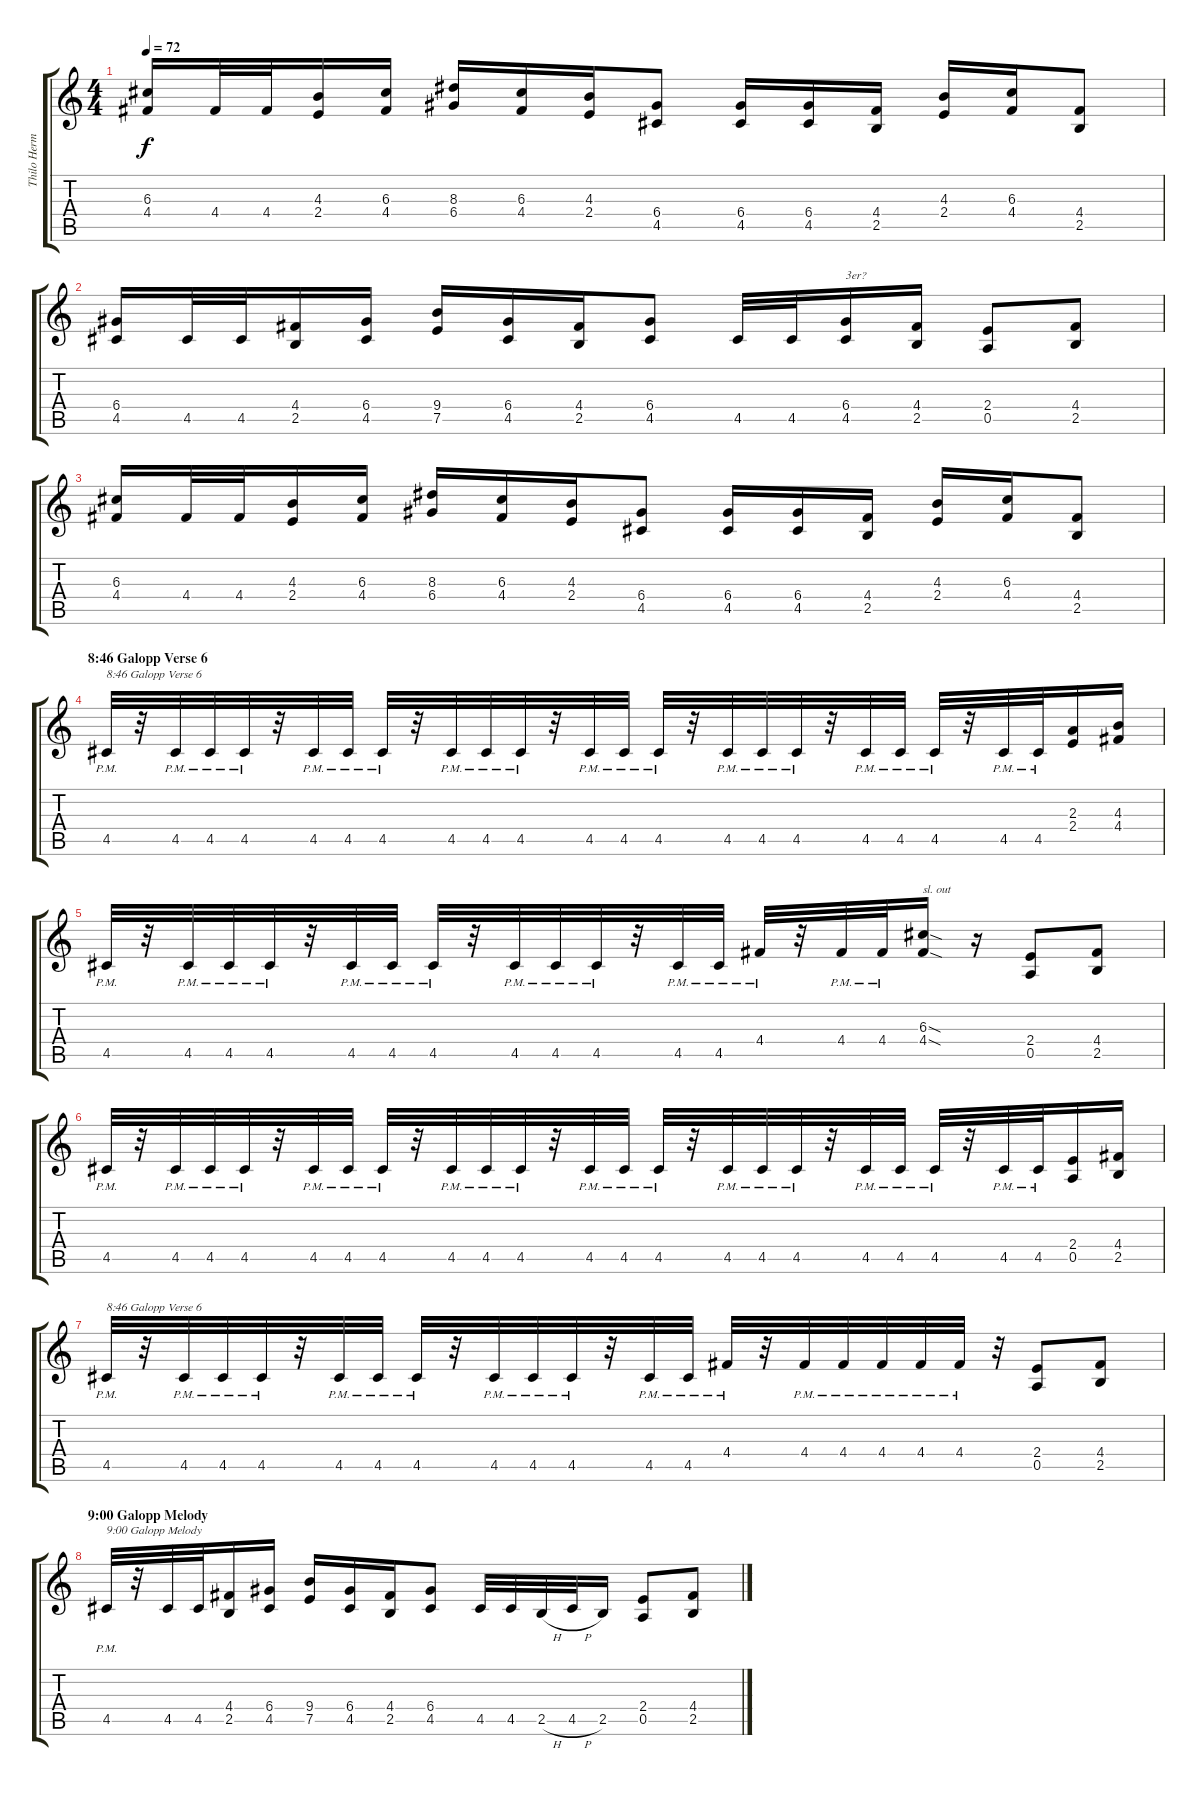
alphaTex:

\track ("Thilo Hermann (right)" "Thilo Herm") {instrument overdrivenguitar}
\staff {score tabs}
\tuning (E4 B3 G3 D3 A2 E2) {hide}
\ts (4 4)
\tempo 72
\clef g2
\ks c
(6.3 4.4).16{dy f} 4.4.32 4.4.32 (4.3 2.4).16 (6.3 4.4).16 (8.3 6.4).16 (6.3 4.4).16 (4.3 2.4).16 (6.4 4.5).8 (6.4 4.5).16 (6.4 4.5).16 (4.4 2.5).16 (4.3 2.4).16 (6.3 4.4).16 (4.4 2.5).8 |
(6.4 4.5).16 4.5.32 4.5.32 (4.4 2.5).16 (6.4 4.5).16 (9.4 7.5).16 (6.4 4.5).16 (4.4 2.5).16 (6.4 4.5).8 4.5.32 4.5.32 (6.4 4.5).16{txt "3er?"} (4.4 2.5).16 (2.4 0.5).8 (4.4 2.5).8 |
(6.3 4.4).16 4.4.32 4.4.32 (4.3 2.4).16 (6.3 4.4).16 (8.3 6.4).16 (6.3 4.4).16 (4.3 2.4).16 (6.4 4.5).8 (6.4 4.5).16 (6.4 4.5).16 (4.4 2.5).16 (4.3 2.4).16 (6.3 4.4).16 (4.4 2.5).8 |
\section ("" "8:46 Galopp Verse 6")
4.5{pm}.32{txt "8:46 Galopp Verse 6"} r.32 4.5{pm}.32 4.5{pm}.32 4.5{pm}.32 r.32 4.5{pm}.32 4.5{pm}.32 4.5{pm}.32 r.32 4.5{pm}.32 4.5{pm}.32 4.5{pm}.32 r.32 4.5{pm}.32 4.5{pm}.32 4.5{pm}.32 r.32 4.5{pm}.32 4.5{pm}.32 4.5{pm}.32 r.32 4.5{pm}.32 4.5{pm}.32 4.5{pm}.32 r.32 4.5{pm}.32 4.5{pm}.32 (2.3 2.4).16 (4.3 4.4).16 |
4.5{pm}.32 r.32 4.5{pm}.32 4.5{pm}.32 4.5{pm}.32 r.32 4.5{pm}.32 4.5{pm}.32 4.5{pm}.32 r.32 4.5{pm}.32 4.5{pm}.32 4.5{pm}.32 r.32 4.5{pm}.32 4.5{pm}.32 4.4{pm}.32 r.32 4.4{pm}.32 4.4{pm}.32 (6.3{sod} 4.4{sod}).16{txt "sl. out"} r.16 (2.4 0.5).8 (4.4 2.5).8 |
4.5{pm}.32 r.32 4.5{pm}.32 4.5{pm}.32 4.5{pm}.32 r.32 4.5{pm}.32 4.5{pm}.32 4.5{pm}.32 r.32 4.5{pm}.32 4.5{pm}.32 4.5{pm}.32 r.32 4.5{pm}.32 4.5{pm}.32 4.5{pm}.32 r.32 4.5{pm}.32 4.5{pm}.32 4.5{pm}.32 r.32 4.5{pm}.32 4.5{pm}.32 4.5{pm}.32 r.32 4.5{pm}.32 4.5{pm}.32 (2.4 0.5).16 (4.4 2.5).16 |
4.5{pm}.32{txt "8:46 Galopp Verse 6"} r.32 4.5{pm}.32 4.5{pm}.32 4.5{pm}.32 r.32 4.5{pm}.32 4.5{pm}.32 4.5{pm}.32 r.32 4.5{pm}.32 4.5{pm}.32 4.5{pm}.32 r.32 4.5{pm}.32 4.5{pm}.32 4.4{pm}.32 r.32 4.4{pm}.32 4.4{pm}.32 4.4{pm}.32 4.4{pm}.32 4.4{pm}.32 r.32 (2.4 0.5).8 (4.4 2.5).8 |
\section ("" "9:00 Galopp Melody")
4.5{pm}.32{txt "9:00 Galopp Melody"} r.32 4.5.32 4.5.32 (4.4 2.5).16 (6.4 4.5).16 (9.4 7.5).16 (6.4 4.5).16 (4.4 2.5).16 (6.4 4.5).8 4.5.32 4.5.32 2.5{h}.32 4.5{h}.32 2.5.16 (2.4 0.5).8 (4.4 2.5).8
